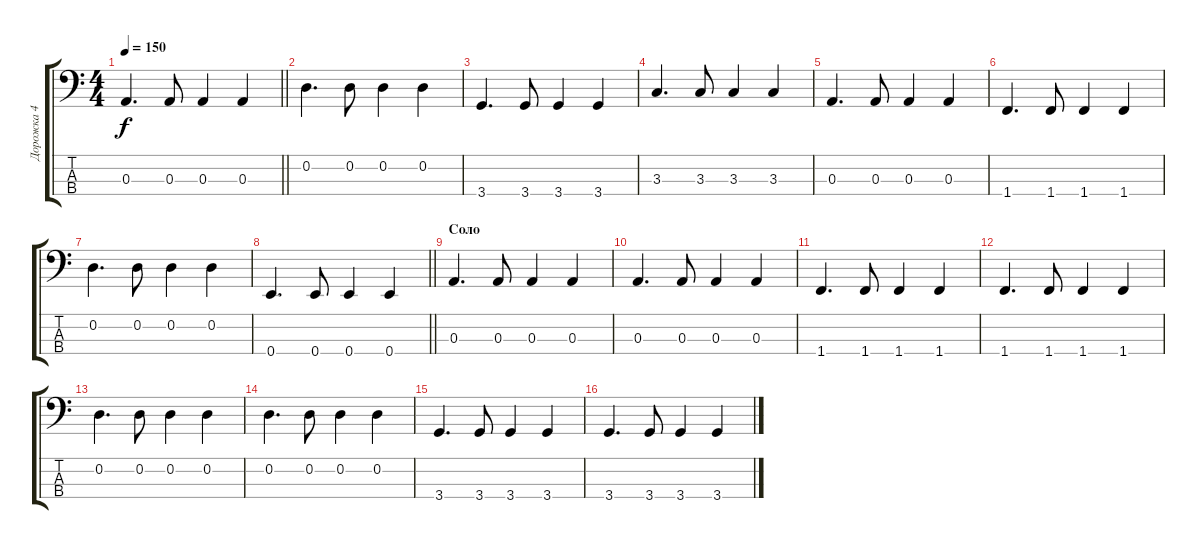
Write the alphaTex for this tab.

\track ("Дорожка 4" "Дорожка 4") {instrument electricbassfinger}
\staff {score tabs}
\tuning (G2 D2 A1 E1) {hide}
\ts (4 4)
\tempo 150
\clef f4
\barLineRight lightlight
\ks c
0.3.4{d dy f} 0.3.8 0.3.4 0.3.4 |
0.2.4{d} 0.2.8 0.2.4 0.2.4 |
3.4.4{d} 3.4.8 3.4.4 3.4.4 |
3.3.4{d} 3.3.8 3.3.4 3.3.4 |
0.3.4{d} 0.3.8 0.3.4 0.3.4 |
1.4.4{d} 1.4.8 1.4.4 1.4.4 |
0.2.4{d} 0.2.8 0.2.4 0.2.4 |
\barLineRight lightlight
0.4.4{d} 0.4.8 0.4.4 0.4.4 |
\section ("" "Соло")
0.3.4{d} 0.3.8 0.3.4 0.3.4 |
0.3.4{d} 0.3.8 0.3.4 0.3.4 |
1.4.4{d} 1.4.8 1.4.4 1.4.4 |
1.4.4{d} 1.4.8 1.4.4 1.4.4 |
0.2.4{d} 0.2.8 0.2.4 0.2.4 |
0.2.4{d} 0.2.8 0.2.4 0.2.4 |
3.4.4{d} 3.4.8 3.4.4 3.4.4 |
3.4.4{d} 3.4.8 3.4.4 3.4.4
